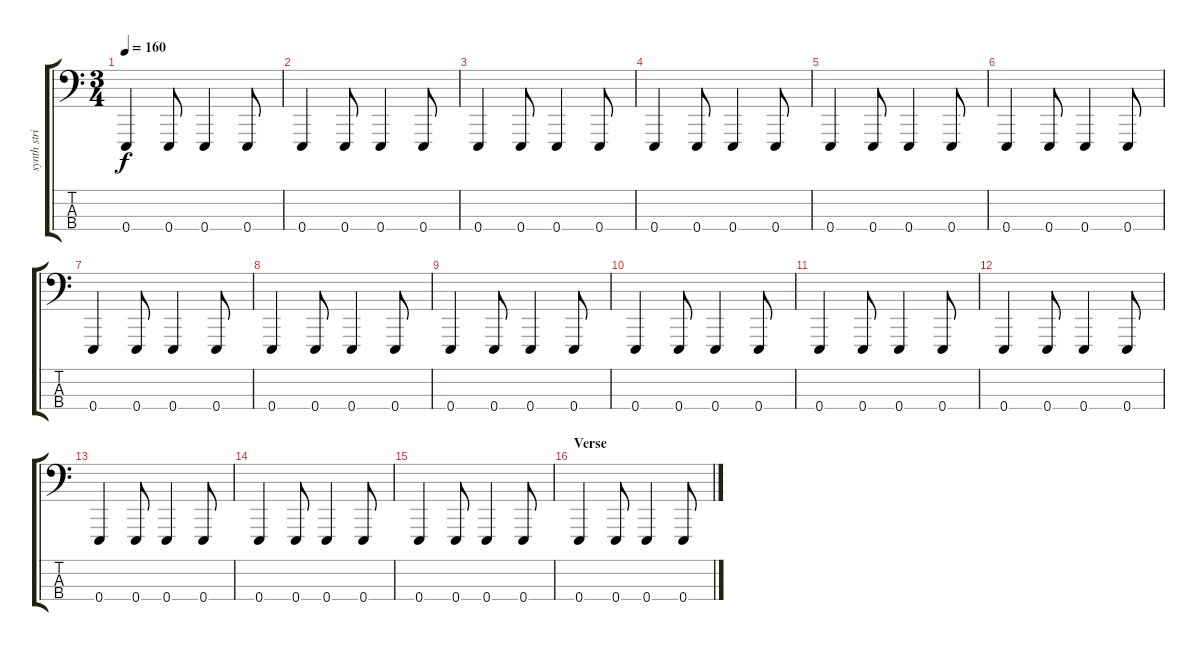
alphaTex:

\track ("synth string" "synth stri") {instrument synthstrings1}
\staff {score tabs}
\tuning (G2 D2 A1 E1) {hide}
\ts (3 4)
\tempo 160
\clef f4
\ks c
0.4.4{dy f} 0.4.8 0.4.4 0.4.8 |
0.4.4 0.4.8 0.4.4 0.4.8 |
0.4.4 0.4.8 0.4.4 0.4.8 |
0.4.4 0.4.8 0.4.4 0.4.8 |
0.4.4 0.4.8 0.4.4 0.4.8 |
0.4.4 0.4.8 0.4.4 0.4.8 |
0.4.4 0.4.8 0.4.4 0.4.8 |
0.4.4 0.4.8 0.4.4 0.4.8 |
0.4.4 0.4.8 0.4.4 0.4.8 |
0.4.4 0.4.8 0.4.4 0.4.8 |
0.4.4 0.4.8 0.4.4 0.4.8 |
0.4.4 0.4.8 0.4.4 0.4.8 |
0.4.4 0.4.8 0.4.4 0.4.8 |
0.4.4 0.4.8 0.4.4 0.4.8 |
0.4.4 0.4.8 0.4.4 0.4.8 |
\section ("" "Verse")
0.4.4 0.4.8 0.4.4 0.4.8
